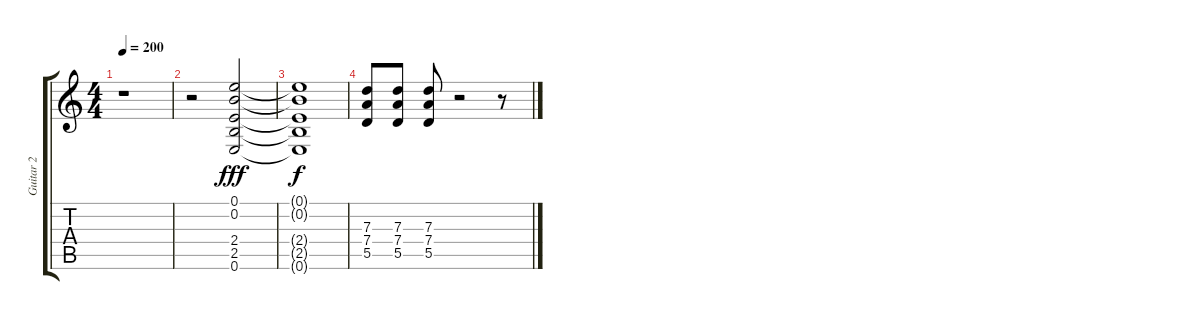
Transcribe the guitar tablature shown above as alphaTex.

\track ("Guitar 2" "Guitar 2") {instrument overdrivenguitar}
\staff {score tabs}
\tuning (E4 B3 G3 D3 A2 E2) {hide}
\ts (4 4)
\tempo 200
\clef g2
\ks c
r.1{dy fff} |
r.2 (0.1 0.2 2.4 2.5 0.6).2 |
(0.1{t} 0.2{t} 2.4{t} 2.5{t} 0.6{t}).1{dy f} |
(7.3 7.4 5.5).8 (7.3 7.4 5.5).8 (7.3 7.4 5.5).8 r.2 r.8
